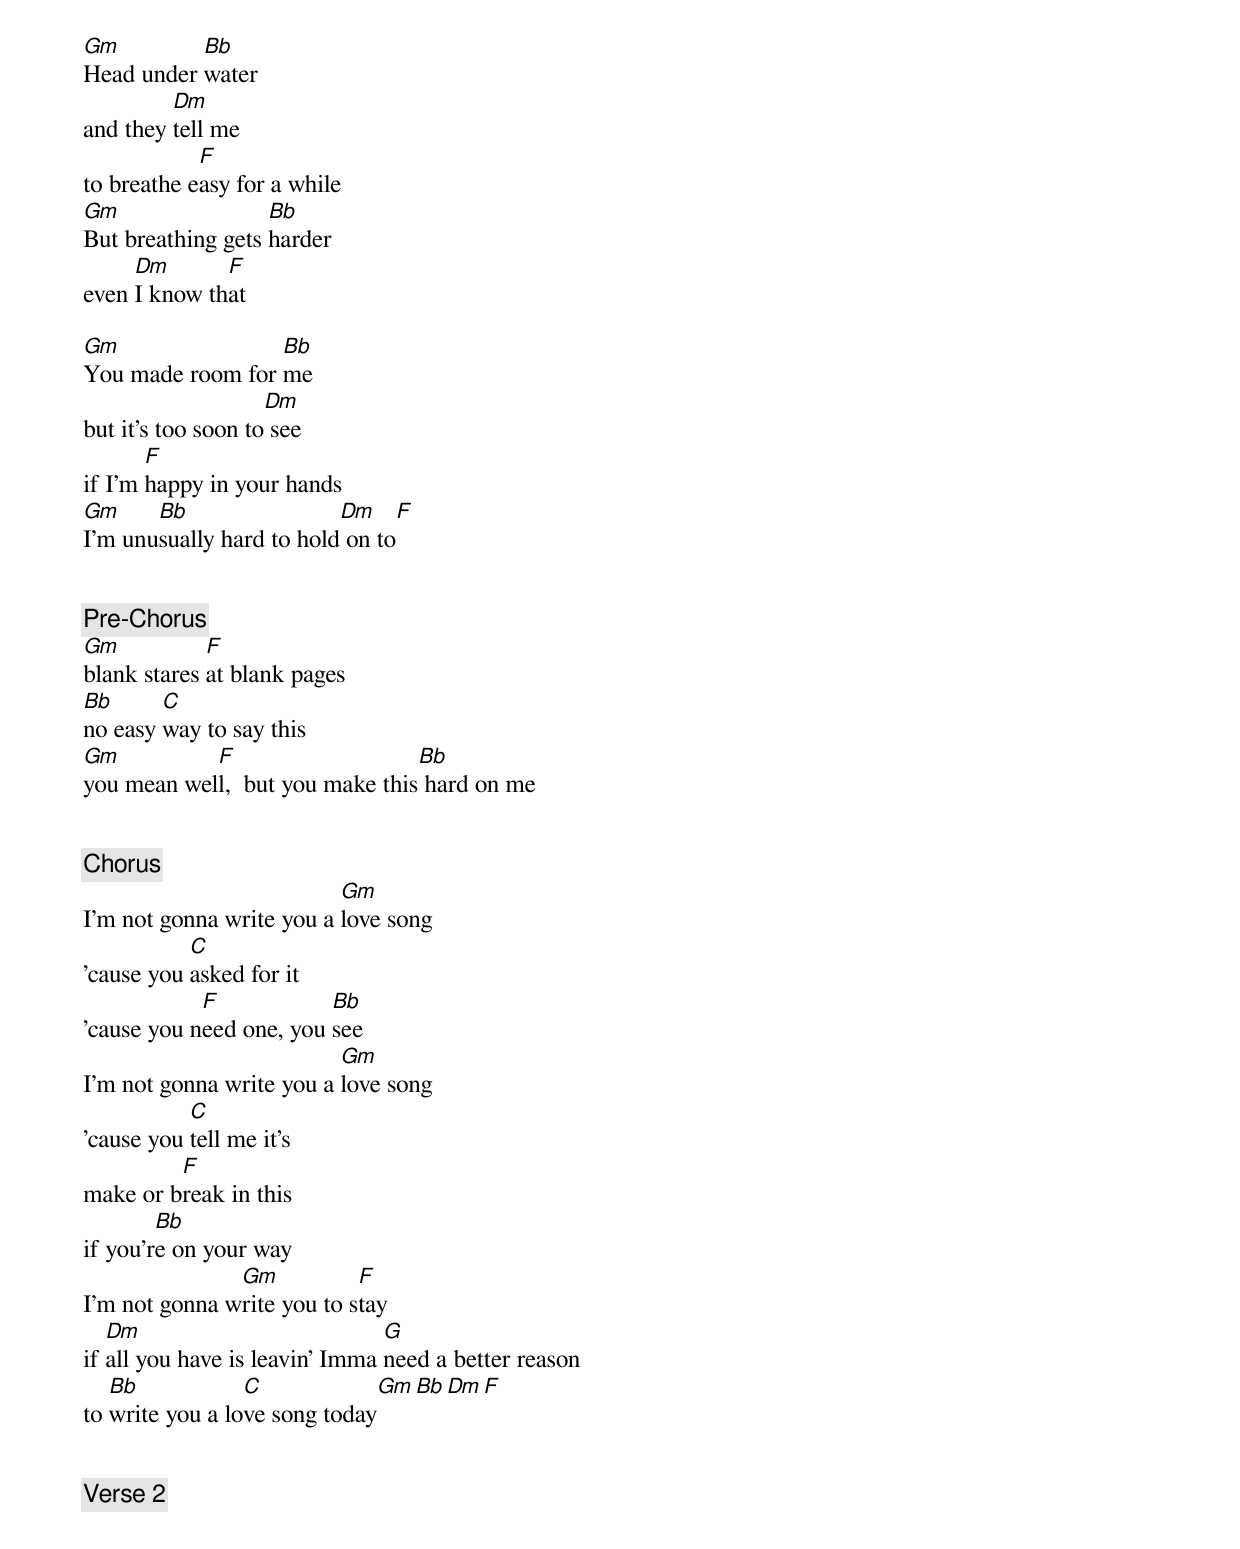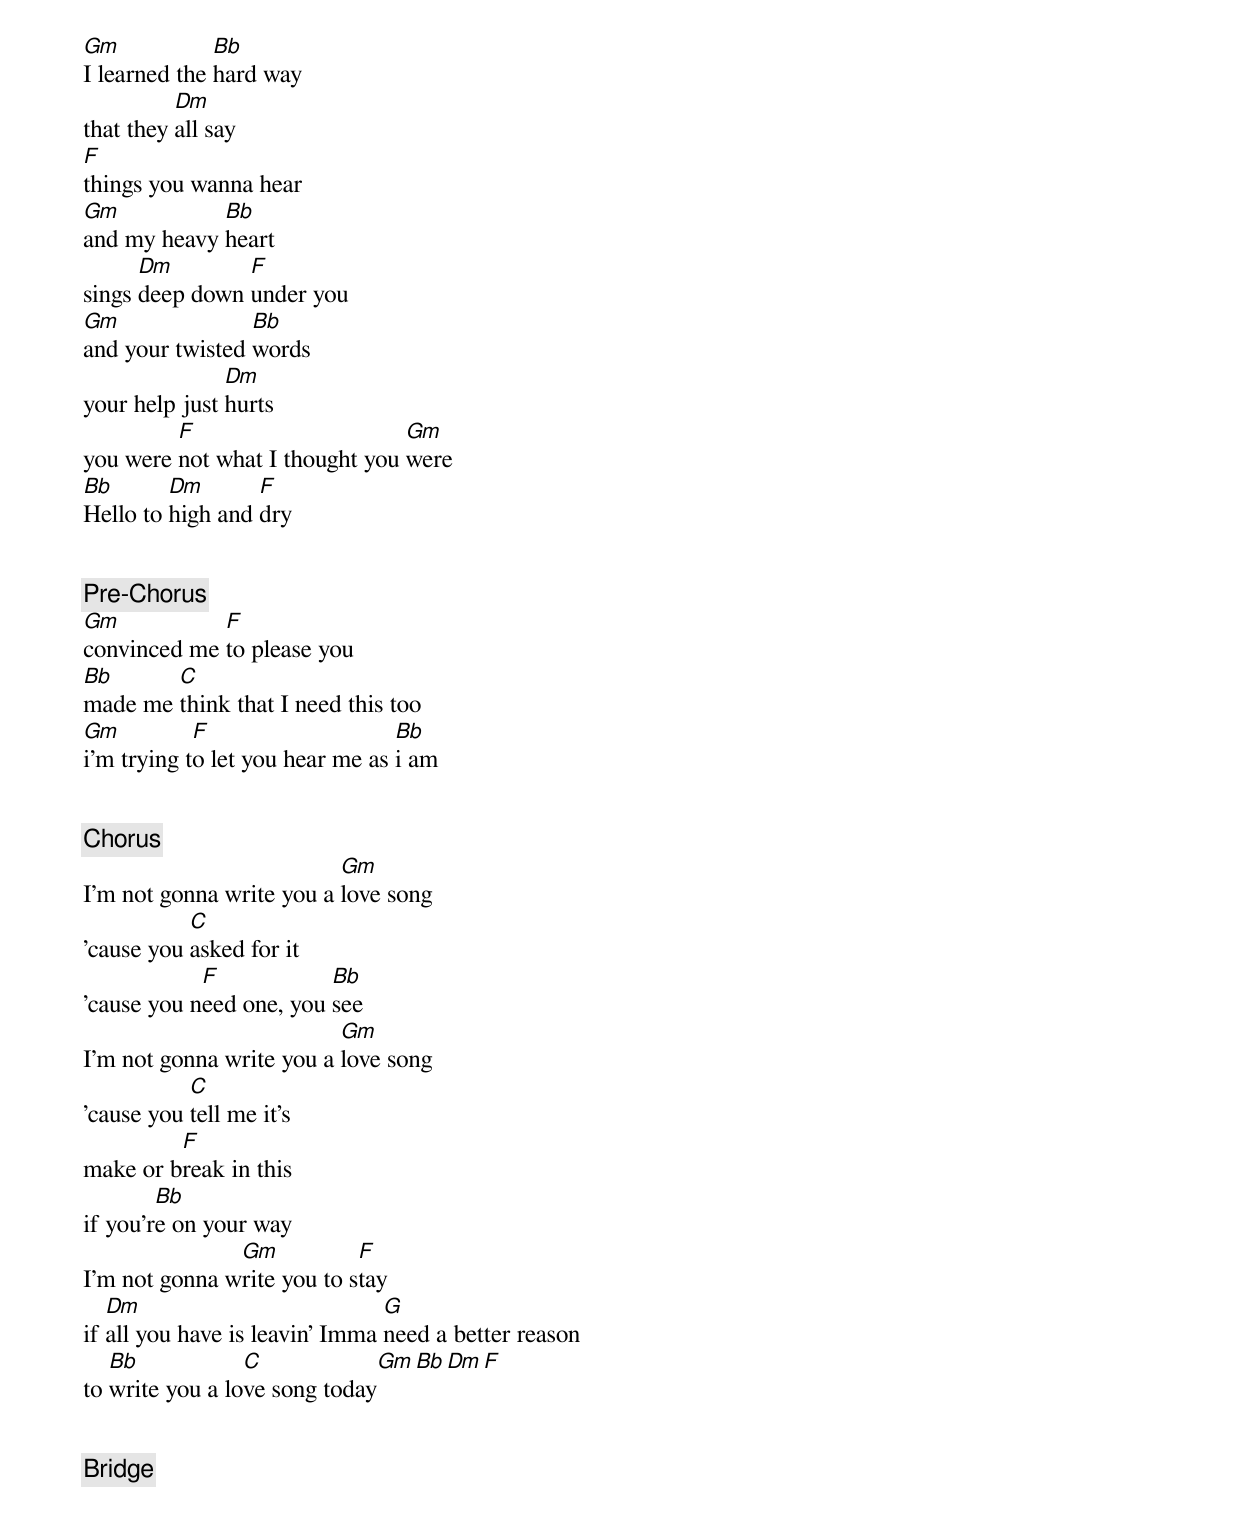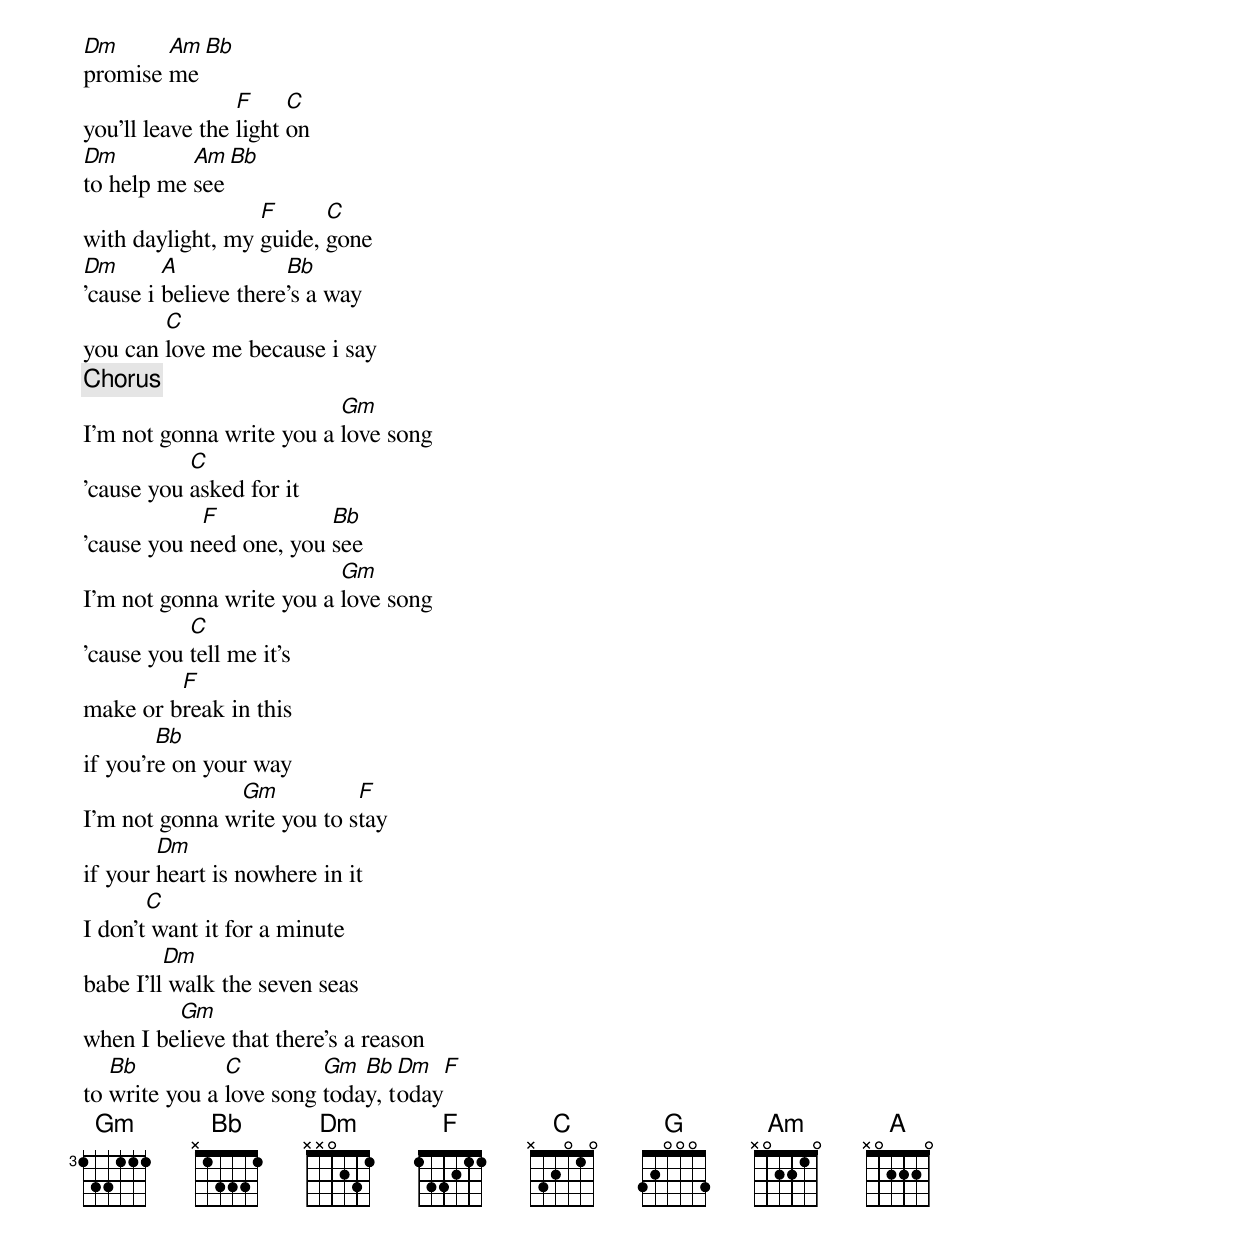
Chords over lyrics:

Gm         Bb
Head under water
         Dm
and they tell me
            F
to breathe easy for a while
Gm                 Bb
But breathing gets harder
     Dm       F
even I know that

Gm                Bb
You made room for me
                    Dm
but it's too soon to see
       F
if I'm happy in your hands
Gm     Bb                 Dm     F
I'm unusually hard to hold on to


[Pre-Chorus]
Gm           F
blank stares at blank pages
Bb      C
no easy way to say this
Gm          F                    Bb
you mean well,  but you make this hard on me


[Chorus]
                          Gm
I'm not gonna write you a love song
           C
'cause you asked for it
            F            Bb
'cause you need one, you see
                          Gm
I'm not gonna write you a love song
           C
'cause you tell me it's
         F
make or break in this
        Bb
if you're on your way
               Gm           F
I'm not gonna write you to stay
   Dm                           G
if all you have is leavin' Imma need a better reason
   Bb            C            Gm  Bb  Dm  F
to write you a love song today


[Verse 2]
Gm            Bb
I learned the hard way
          Dm
that they all say
F
things you wanna hear
Gm           Bb
and my heavy heart
      Dm        F
sings deep down under you
Gm               Bb
and your twisted words
               Dm
your help just hurts
         F                      Gm
you were not what I thought you were
Bb       Dm       F
Hello to high and dry


[Pre-Chorus]
Gm           F
convinced me to please you
Bb      C
made me think that I need this too
Gm          F                    Bb
i'm trying to let you hear me as i am


[Chorus]
                          Gm
I'm not gonna write you a love song
           C
'cause you asked for it
            F            Bb
'cause you need one, you see
                          Gm
I'm not gonna write you a love song
           C
'cause you tell me it's
         F
make or break in this
        Bb
if you're on your way
               Gm           F
I'm not gonna write you to stay
   Dm                           G
if all you have is leavin' Imma need a better reason
   Bb            C            Gm  Bb  Dm  F
to write you a love song today


[Bridge]
Dm      Am      Bb
promise me
                 F     C
you'll leave the light on
Dm         Am      Bb
to help me see
                  F      C
with daylight, my guide, gone
Dm       A            Bb
'cause i believe there's a way
        C
you can love me because i say
 [Chorus]
                          Gm
I'm not gonna write you a love song
           C
'cause you asked for it
            F            Bb
'cause you need one, you see
                          Gm
I'm not gonna write you a love song
           C
'cause you tell me it's
         F
make or break in this
        Bb
if you're on your way
               Gm           F
I'm not gonna write you to stay
        Dm
if your heart is nowhere in it
       C
I don't want it for a minute
         Dm
babe I'll walk the seven seas
         Gm
when I believe that there's a reason
   Bb          C         Gm  Bb  Dm  F
to write you a love song today, today
